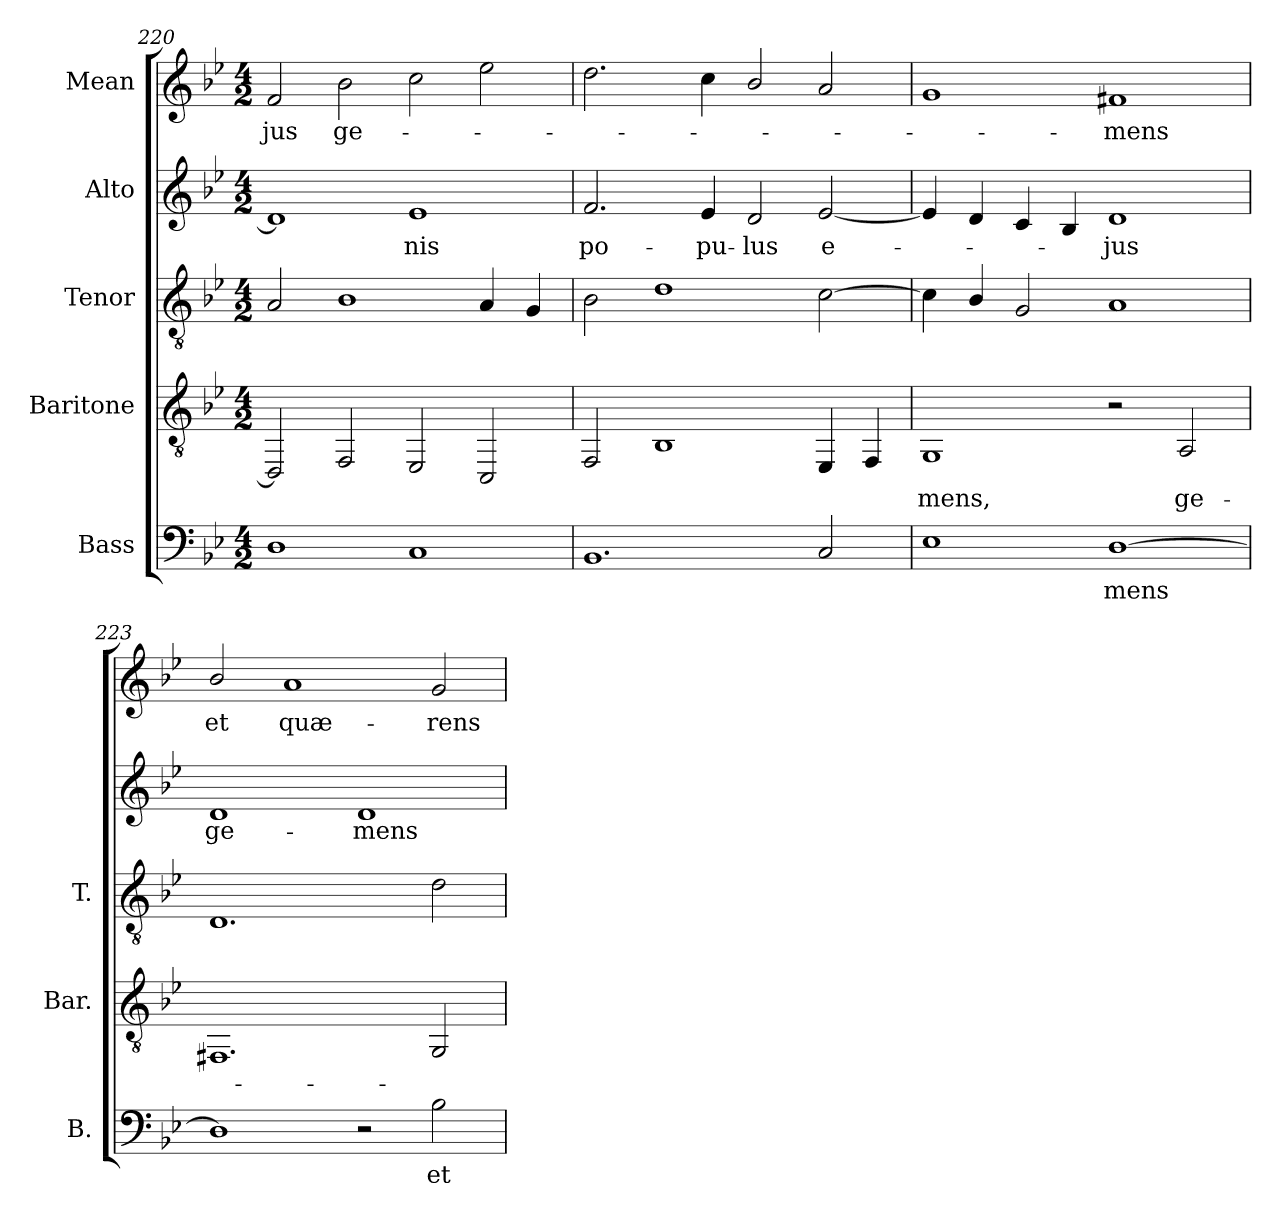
**kern	**text	**kern	**text	**kern	**kern	**text	**kern	**text
*part5	*part5	*part4	*part4	*part3	*part2	*part2	*part1	*part1
*staff5	*staff5	*staff4	*staff4	*staff3	*staff2	*staff2	*staff1	*staff1
*I"Bass	*	*I"Baritone	*	*I"Tenor	*I"Alto	*	*I"Mean	*
*I'B.	*	*I'Bar.	*	*I'T.	*	*	*	*
*clefF4	*	*clefGv2	*	*clefGv2	*clefG2	*	*clefG2	*
*	*	*	*	*ITrd7c12	*	*	*	*
*k[b-e-]	*	*k[b-e-]	*	*k[b-e-]	*k[b-e-]	*	*k[b-e-]	*
*B-:	*	*B-:	*	*B-:	*B-:	*	*B-:	*
*M4/2	*	*M4/2	*	*M4/2	*M4/2	*	*M4/2	*
=220	=220	=220	=220	=220	=220	=220	=220	=220
!	!	!	!	!	!	!	!	!LO:LY:b:color=#000000
1Di	.	2DDi/]	.	2AAi/	1di]	.	2fi/	-jus
!	!	!	!	!	!	!	!	!LO:LY:b:color=#000000
.	.	2FFi/	.	1BB-i	.	.	2b-i\	ge-
!	!	!	!	!	!	!LO:LY:b:color=#000000	!	!
1Ci	.	2EE-i/	.	.	1e-i	-nis	2cci\	.
.	.	2CCi/	.	4AAi/	.	.	2ee-i\	.
.	.	.	.	4GGi/	.	.	.	.
=221	=221	=221	=221	=221	=221	=221	=221	=221
!	!	!	!	!	!	!LO:LY:b:color=#000000	!	!
1.BB-i	.	2FFi/	.	2BB-i\	2.fi/	po-	2.ddi\	.
.	.	1BB-i	.	1Di	.	.	.	.
!	!	!	!	!	!	!LO:LY:b:color=#000000	!	!
.	.	.	.	.	4e-i/	-pu-	4cci\	.
!	!	!	!	!	!	!LO:LY:b:color=#000000	!	!
.	.	.	.	.	2di/	-lus	2b-i/	.
!	!	!	!	!	!	!LO:LY:b:color=#000000	!	!
2Ci/	.	4EE-i/	.	[2Ci\	[2e-i/	e-	2ai/	.
.	.	4FFi/	.	.	.	.	.	.
=222	=222	=222	=222	=222	=222	=222	=222	=222
!	!	!	!LO:LY:b:color=#000000	!	!	!	!	!
1E-i	.	1GGi	-mens,	4Ci\]	4e-i/]	.	1gi	.
.	.	.	.	4BB-i/	4di/	.	.	.
.	.	.	.	2GGi/	4ci/	.	.	.
.	.	.	.	.	4B-i/	.	.	.
!	!LO:LY:b:color=#000000	!	!	!	!	!	!	!
!	!	!	!	!	!	!LO:LY:b:color=#000000	!	!
!	!	!	!	!	!	!	!	!LO:LY:b:color=#000000
[1Di	-mens	2r	.	1AAi	1di	-jus	1f#Xi	-mens
!	!	!	!LO:LY:b:color=#000000	!	!	!	!	!
.	.	2AAi/	ge-	.	.	.	.	.
!!LO:LB:g=z
=223	=223	=223	=223	=223	=223	=223	=223	=223
!	!	!	!	!	!	!LO:LY:b:color=#000000	!	!
!	!	!	!	!	!	!	!	!LO:LY:b:color=#000000
1Di]	.	1.FF#Xi	.	1.DDi	1di	ge-	2b-i/	et
!	!	!	!	!	!	!	!	!LO:LY:b:color=#000000
.	.	.	.	.	.	.	1ai	quæ-
!	!	!	!	!	!	!LO:LY:b:color=#000000	!	!
2r	.	.	.	.	1di	-mens	.	.
!	!LO:LY:b:color=#000000	!	!	!	!	!	!	!
!	!	!	!	!	!	!	!	!LO:LY:b:color=#000000
2B-i\	et	2GGi/	.	2Di\	.	.	2gi/	-rens
=	=	=	=	=	=	=	=	=
*-	*-	*-	*-	*-	*-	*-	*-	*-
